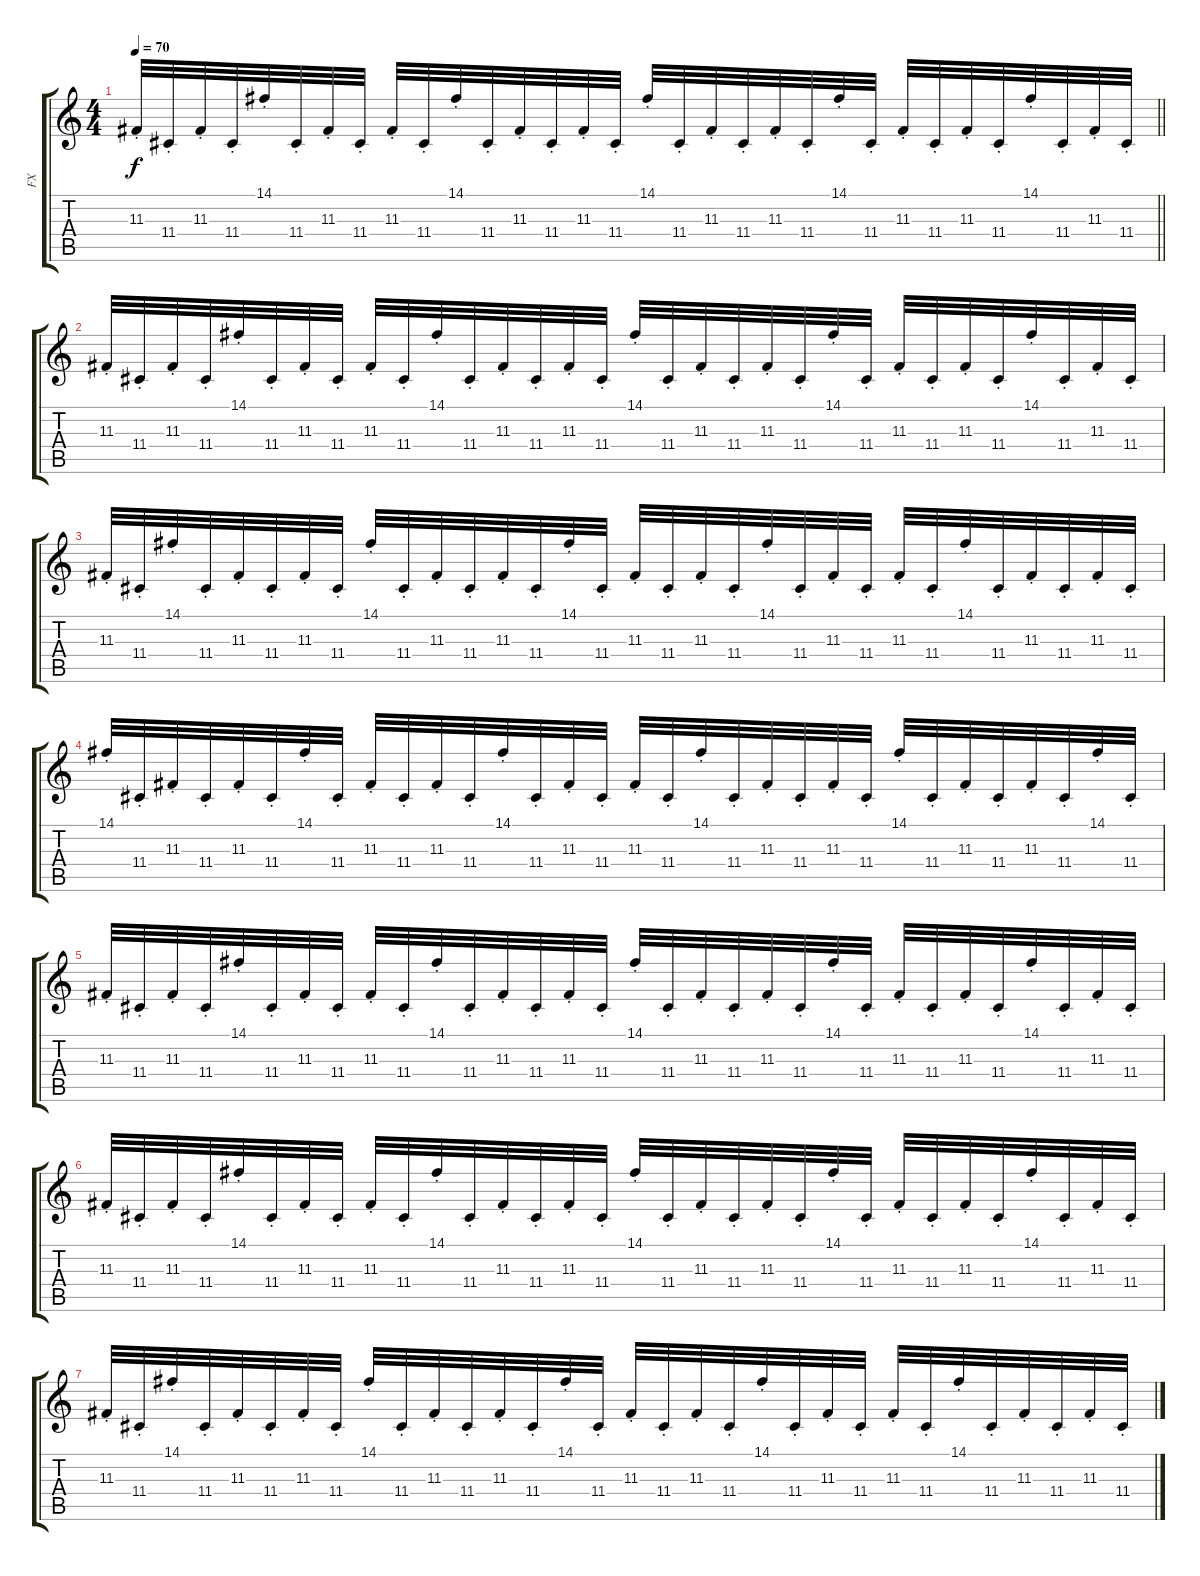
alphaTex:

\track ("FX" "FX") {instrument lead8bassandlead}
\staff {score tabs}
\tuning (E4 B3 G3 D3 A2 E2) {hide}
\ts (4 4)
\tempo 70
\clef g2
\barLineRight lightlight
\ks c
11.3{st}.32{dy f} 11.4{st}.32 11.3{st}.32 11.4{st}.32 14.1{st}.32 11.4{st}.32 11.3{st}.32 11.4{st}.32 11.3{st}.32 11.4{st}.32 14.1{st}.32 11.4{st}.32 11.3{st}.32 11.4{st}.32 11.3{st}.32 11.4{st}.32 14.1{st}.32 11.4{st}.32 11.3{st}.32 11.4{st}.32 11.3{st}.32 11.4{st}.32 14.1{st}.32 11.4{st}.32 11.3{st}.32 11.4{st}.32 11.3{st}.32 11.4{st}.32 14.1{st}.32 11.4{st}.32 11.3{st}.32 11.4{st}.32 |
\section ("" "")
11.3{st}.32 11.4{st}.32 11.3{st}.32 11.4{st}.32 14.1{st}.32 11.4{st}.32 11.3{st}.32 11.4{st}.32 11.3{st}.32 11.4{st}.32 14.1{st}.32 11.4{st}.32 11.3{st}.32 11.4{st}.32 11.3{st}.32 11.4{st}.32 14.1{st}.32 11.4{st}.32 11.3{st}.32 11.4{st}.32 11.3{st}.32 11.4{st}.32 14.1{st}.32 11.4{st}.32 11.3{st}.32 11.4{st}.32 11.3{st}.32 11.4{st}.32 14.1{st}.32 11.4{st}.32 11.3{st}.32 11.4{st}.32 |
11.3{st}.32 11.4{st}.32 14.1{st}.32 11.4{st}.32 11.3{st}.32 11.4{st}.32 11.3{st}.32 11.4{st}.32 14.1{st}.32 11.4{st}.32 11.3{st}.32 11.4{st}.32 11.3{st}.32 11.4{st}.32 14.1{st}.32 11.4{st}.32 11.3{st}.32 11.4{st}.32 11.3{st}.32 11.4{st}.32 14.1{st}.32 11.4{st}.32 11.3{st}.32 11.4{st}.32 11.3{st}.32 11.4{st}.32 14.1{st}.32 11.4{st}.32 11.3{st}.32 11.4{st}.32 11.3{st}.32 11.4{st}.32 |
14.1{st}.32 11.4{st}.32 11.3{st}.32 11.4{st}.32 11.3{st}.32 11.4{st}.32 14.1{st}.32 11.4{st}.32 11.3{st}.32 11.4{st}.32 11.3{st}.32 11.4{st}.32 14.1{st}.32 11.4{st}.32 11.3{st}.32 11.4{st}.32 11.3{st}.32 11.4{st}.32 14.1{st}.32 11.4{st}.32 11.3{st}.32 11.4{st}.32 11.3{st}.32 11.4{st}.32 14.1{st}.32 11.4{st}.32 11.3{st}.32 11.4{st}.32 11.3{st}.32 11.4{st}.32 14.1{st}.32 11.4{st}.32 |
11.3{st}.32 11.4{st}.32 11.3{st}.32 11.4{st}.32 14.1{st}.32 11.4{st}.32 11.3{st}.32 11.4{st}.32 11.3{st}.32 11.4{st}.32 14.1{st}.32 11.4{st}.32 11.3{st}.32 11.4{st}.32 11.3{st}.32 11.4{st}.32 14.1{st}.32 11.4{st}.32 11.3{st}.32 11.4{st}.32 11.3{st}.32 11.4{st}.32 14.1{st}.32 11.4{st}.32 11.3{st}.32 11.4{st}.32 11.3{st}.32 11.4{st}.32 14.1{st}.32 11.4{st}.32 11.3{st}.32 11.4{st}.32 |
11.3{st}.32 11.4{st}.32 11.3{st}.32 11.4{st}.32 14.1{st}.32 11.4{st}.32 11.3{st}.32 11.4{st}.32 11.3{st}.32 11.4{st}.32 14.1{st}.32 11.4{st}.32 11.3{st}.32 11.4{st}.32 11.3{st}.32 11.4{st}.32 14.1{st}.32 11.4{st}.32 11.3{st}.32 11.4{st}.32 11.3{st}.32 11.4{st}.32 14.1{st}.32 11.4{st}.32 11.3{st}.32 11.4{st}.32 11.3{st}.32 11.4{st}.32 14.1{st}.32 11.4{st}.32 11.3{st}.32 11.4{st}.32 |
11.3{st}.32 11.4{st}.32 14.1{st}.32 11.4{st}.32 11.3{st}.32 11.4{st}.32 11.3{st}.32 11.4{st}.32 14.1{st}.32 11.4{st}.32 11.3{st}.32 11.4{st}.32 11.3{st}.32 11.4{st}.32 14.1{st}.32 11.4{st}.32 11.3{st}.32 11.4{st}.32 11.3{st}.32 11.4{st}.32 14.1{st}.32 11.4{st}.32 11.3{st}.32 11.4{st}.32 11.3{st}.32 11.4{st}.32 14.1{st}.32 11.4{st}.32 11.3{st}.32 11.4{st}.32 11.3{st}.32 11.4{st}.32
